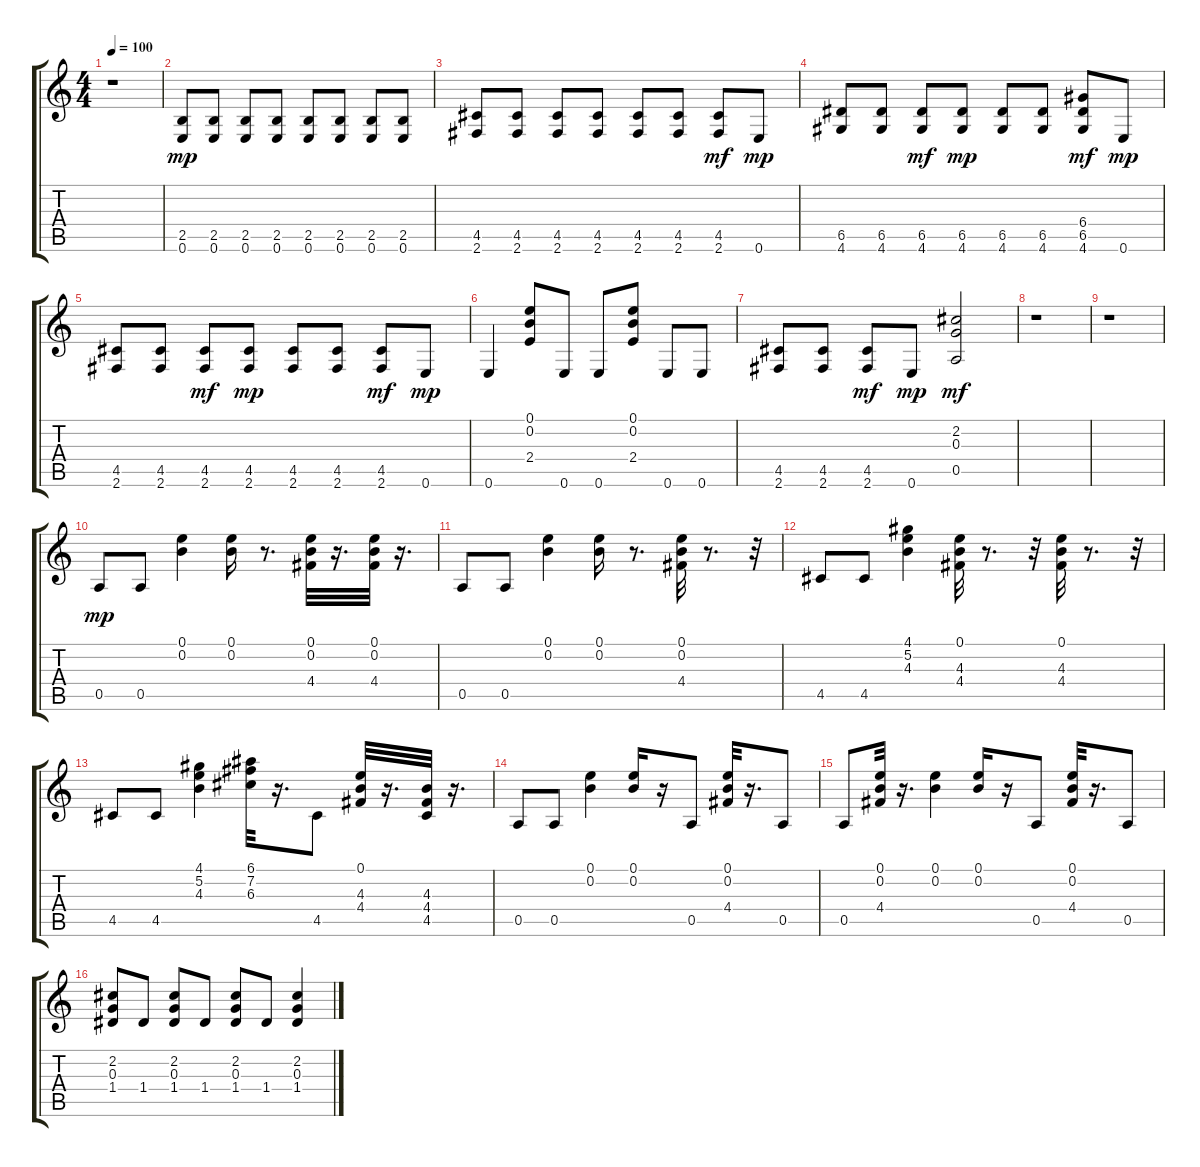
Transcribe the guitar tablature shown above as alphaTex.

\track "" {instrument overdrivenguitar}
\staff {score tabs}
\tuning (E4 B3 G3 D3 A2 E2) {hide}
\ts (4 4)
\tempo 100
\clef g2
\ks c
r.1{dy mf} |
(2.5 0.6).8{dy mp} (2.5 0.6).8 (2.5 0.6).8 (2.5 0.6).8 (2.5 0.6).8 (2.5 0.6).8 (2.5 0.6).8 (2.5 0.6).8 |
(4.5 2.6).8 (4.5 2.6).8 (4.5 2.6).8 (4.5 2.6).8 (4.5 2.6).8 (4.5 2.6).8 (4.5 2.6).8{dy mf} 0.6.8{dy mp} |
(6.5 4.6).8 (6.5 4.6).8 (6.5 4.6).8{dy mf} (6.5 4.6).8{dy mp} (6.5 4.6).8 (6.5 4.6).8 (6.4 6.5 4.6).8{dy mf} 0.6.8{dy mp} |
(4.5 2.6).8 (4.5 2.6).8 (4.5 2.6).8{dy mf} (4.5 2.6).8{dy mp} (4.5 2.6).8 (4.5 2.6).8 (4.5 2.6).8{dy mf} 0.6.8{dy mp} |
0.6.4 (0.1 0.2 2.4).8 0.6.8 0.6.8 (0.1 0.2 2.4).8 0.6.8 0.6.8 |
(4.5 2.6).8 (4.5 2.6).8 (4.5 2.6).8{dy mf} 0.6.8{dy mp} (2.2 0.3 0.5).2{dy mf} |
r.1 |
r.1 |
0.5.8{dy mp} 0.5.8 (0.1 0.2).4 (0.1 0.2).16 r.8{d} (0.1 0.2 4.4).32 r.16{d} (0.1 0.2 4.4).32 r.16{d} |
0.5.8 0.5.8 (0.1 0.2).4 (0.1 0.2).16 r.8{d} (0.1 0.2 4.4).32 r.8{d} r.32 |
4.5.8 4.5.8 (4.1 5.2 4.3).4 (0.1 4.3 4.4).32 r.8{d} r.32 (0.1 4.3 4.4).32 r.8{d} r.32 |
4.5.8 4.5.8 (4.1 5.2 4.3).4 (6.1 7.2 6.3).32 r.16{d} 4.5.8 (0.1 4.3 4.4).32 r.16{d} (4.3 4.4 4.5).32 r.16{d} |
0.5.8 0.5.8 (0.1 0.2).4 (0.1 0.2).16 r.16 0.5.8 (0.1 0.2 4.4).32 r.16{d} 0.5.8 |
0.5.8 (0.1 0.2 4.4).32 r.16{d} (0.1 0.2).4 (0.1 0.2).16 r.16 0.5.8 (0.1 0.2 4.4).32 r.16{d} 0.5.8 |
(2.2 0.3 1.4).8 1.4.8 (2.2 0.3 1.4).8 1.4.8 (2.2 0.3 1.4).8 1.4.8 (2.2 0.3 1.4).4
